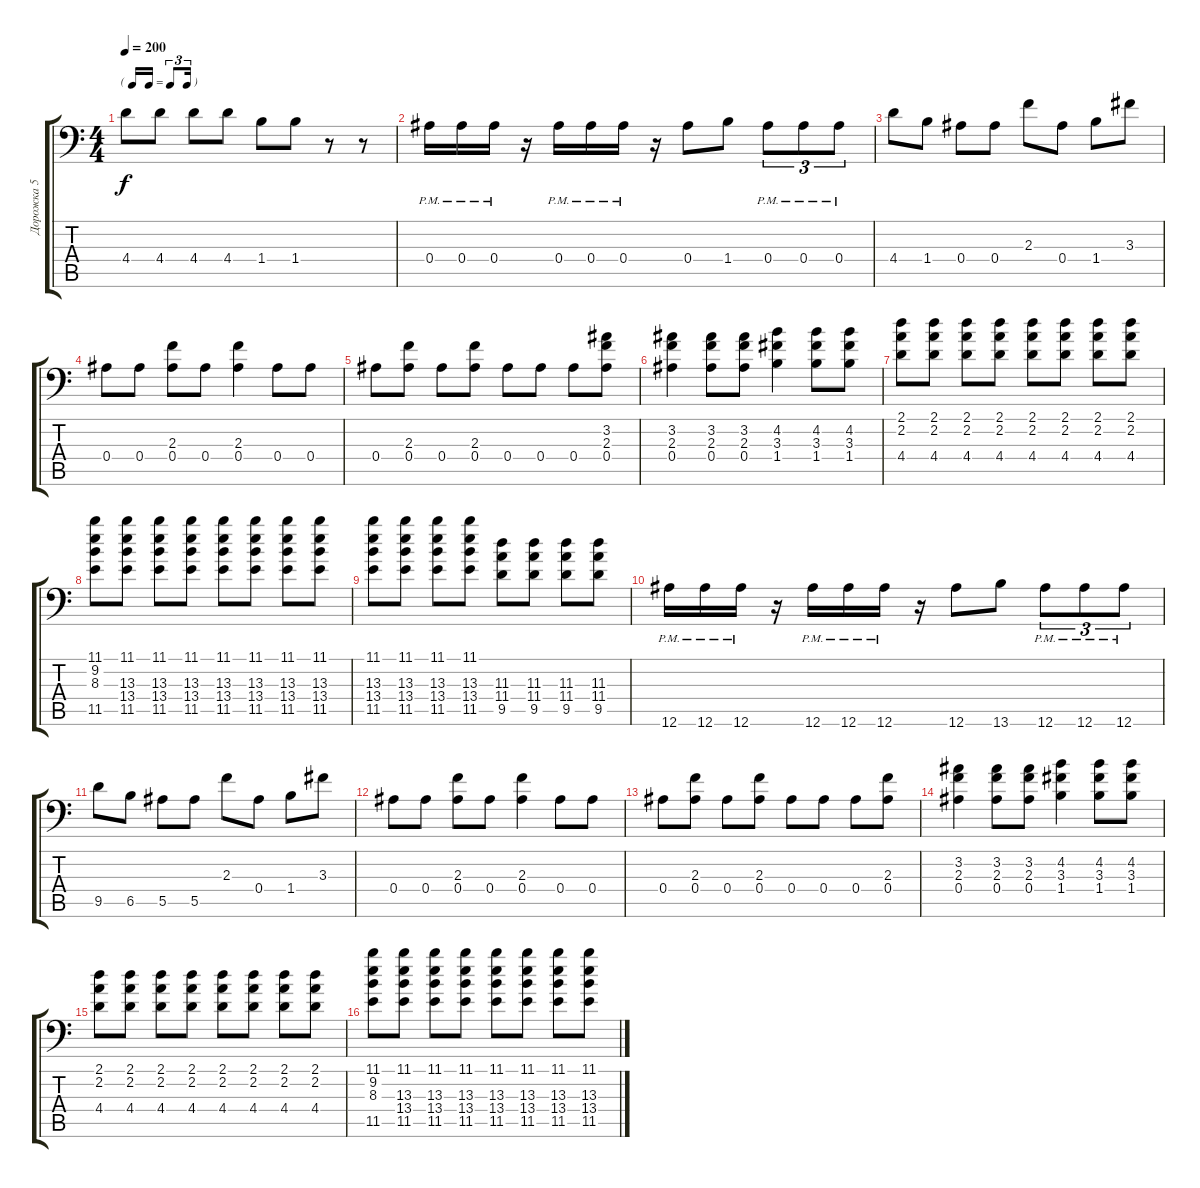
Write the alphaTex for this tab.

\track ("Дорожка 5" "Дорожка 5") {solo instrument acousticguitarsteel}
\staff {score tabs}
\tuning (C4 G3 Eb3 Bb2 F2 Bb1) {hide}
\ts (4 4)
\tf triplet16th
\tempo 200
\clef f4
\ks c
4.4.8{dy f} 4.4.8 4.4.8 4.4.8 1.4.8 1.4.8 r.8 r.8 |
0.4{pm}.16 0.4{pm}.16 0.4{pm}.16 r.16 0.4{pm}.16 0.4{pm}.16 0.4{pm}.16 r.16 0.4.8 1.4.8 0.4{pm}.8{tu (3 2)} 0.4{pm}.8{tu (3 2)} 0.4{pm}.8{tu (3 2)} |
4.4.8 1.4.8 0.4.8 0.4.8 2.3.8 0.4.8 1.4.8 3.3.8 |
0.4.8 0.4.8 (2.3 0.4).8 0.4.8 (2.3 0.4).4 0.4.8 0.4.8 |
0.4.8 (2.3 0.4).8 0.4.8 (2.3 0.4).8 0.4.8 0.4.8 0.4.8 (3.2 2.3 0.4).8 |
(3.2 2.3 0.4).4 (3.2 2.3 0.4).8 (3.2 2.3 0.4).8 (4.2 3.3 1.4).4 (4.2 3.3 1.4).8 (4.2 3.3 1.4).8 |
(2.1 2.2 4.4).8 (2.1 2.2 4.4).8 (2.1 2.2 4.4).8 (2.1 2.2 4.4).8 (2.1 2.2 4.4).8 (2.1 2.2 4.4).8 (2.1 2.2 4.4).8 (2.1 2.2 4.4).8 |
(11.1 9.2 8.3 11.5).8 (11.1 13.3 13.4 11.5).8 (11.1 13.3 13.4 11.5).8 (11.1 13.3 13.4 11.5).8 (11.1 13.3 13.4 11.5).8 (11.1 13.3 13.4 11.5).8 (11.1 13.3 13.4 11.5).8 (11.1 13.3 13.4 11.5).8 |
(11.1 13.3 13.4 11.5).8 (11.1 13.3 13.4 11.5).8 (11.1 13.3 13.4 11.5).8 (11.1 13.3 13.4 11.5).8 (11.3 11.4 9.5).8 (11.3 11.4 9.5).8 (11.3 11.4 9.5).8 (11.3 11.4 9.5).8 |
12.6{pm}.16 12.6{pm}.16 12.6{pm}.16 r.16 12.6{pm}.16 12.6{pm}.16 12.6{pm}.16 r.16 12.6.8 13.6.8 12.6{pm}.8{tu (3 2)} 12.6{pm}.8{tu (3 2)} 12.6{pm}.8{tu (3 2)} |
9.5.8 6.5.8 5.5.8 5.5.8 2.3.8 0.4.8 1.4.8 3.3.8 |
0.4.8 0.4.8 (2.3 0.4).8 0.4.8 (2.3 0.4).4 0.4.8 0.4.8 |
0.4.8 (2.3 0.4).8 0.4.8 (2.3 0.4).8 0.4.8 0.4.8 0.4.8 (2.3 0.4).8 |
(3.2 2.3 0.4).4 (3.2 2.3 0.4).8 (3.2 2.3 0.4).8 (4.2 3.3 1.4).4 (4.2 3.3 1.4).8 (4.2 3.3 1.4).8 |
(2.1 2.2 4.4).8 (2.1 2.2 4.4).8 (2.1 2.2 4.4).8 (2.1 2.2 4.4).8 (2.1 2.2 4.4).8 (2.1 2.2 4.4).8 (2.1 2.2 4.4).8 (2.1 2.2 4.4).8 |
(11.1 9.2 8.3 11.5).8 (11.1 13.3 13.4 11.5).8 (11.1 13.3 13.4 11.5).8 (11.1 13.3 13.4 11.5).8 (11.1 13.3 13.4 11.5).8 (11.1 13.3 13.4 11.5).8 (11.1 13.3 13.4 11.5).8 (11.1 13.3 13.4 11.5).8
